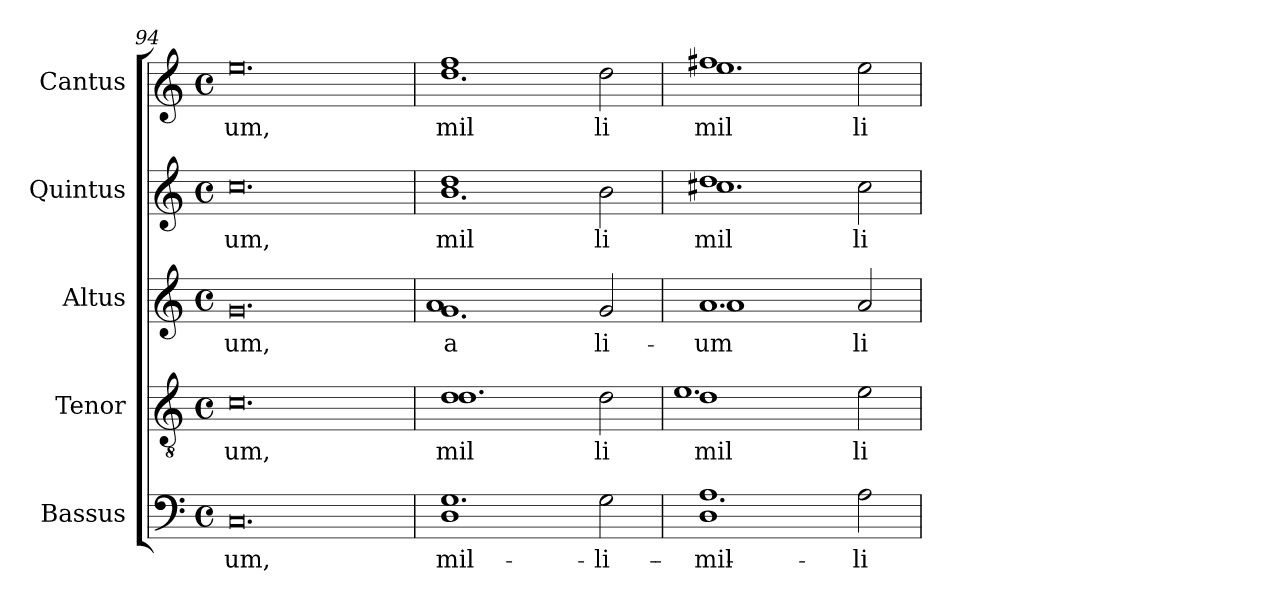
**kern	**text	**kern	**text	**kern	**text	**kern	**text	**kern	**text
*part5	*part5	*part4	*part4	*part3	*part3	*part2	*part2	*part1	*part1
*staff5	*staff5	*staff4	*staff4	*staff3	*staff3	*staff2	*staff2	*staff1	*staff1
*I"Bassus	*	*I"Tenor	*	*I"Altus	*	*I"Quintus	*	*I"Cantus	*
*clefF4	*	*clefGv2	*	*clefG2	*	*clefG2	*	*clefG2	*
*M4/4	*	*M4/4	*	*M4/4	*	*M4/4	*	*M4/4	*
*met(c)	*	*met(c)	*	*met(c)	*	*met(c)	*	*met(c)	*
=94	=94	=94	=94	=94	=94	=94	=94	=94	=94
!	!LO:LY:b:cj	!	!LO:LY:b:cj	!	!LO:LY:b:cj	!	!LO:LY:b:cj	!	!LO:LY:b:cj
0.C	-um,	0.c	um,	0.g	-um,	0.cc	um,	0.ee	um,
=95	=95	=95	=95	=95	=95	=95	=95	=95	=95
!	!LO:LY:b:cj	!	!	!	!	!	!	!	!
*^	*	*	*	*	*	*	*	*	*
!	!	!LO:LY:b:cj	!	!LO:LY:b:cj	!	!	!	!	!	!
*	*	*	*^	*	*	*	*	*	*	*
!	!	!	!	!	!LO:LY:b:cj	!	!LO:LY:b:cj	!	!	!	!
*	*	*	*	*	*	*^	*	*	*	*	*
!	!	!	!	!	!	!	!	!LO:LY:b:cj	!	!LO:LY:b:cj	!	!
*	*	*	*	*	*	*	*	*	*^	*	*	*
!	!	!	!	!	!	!	!	!	!	!	!LO:LY:b:cj	!	!LO:LY:b:cj
*	*	*	*	*	*	*	*	*	*	*	*	*^	*
!	!	!	!	!	!	!	!	!	!	!	!	!	!	!LO:LY:b:cj
1D	1.G	mil-	1d	1.d	mil	1.g	1a	-a	1dd	1.b	mil	1ff	1.dd	mil
1ryy	.	.	1ryy	.	.	.	1ryy	.	1ryy	.	.	1ryy	.	.
!	!	!LO:LY:b:cj	!	!	!LO:LY:b:cj	!	!	!LO:LY:b:cj	!	!	!LO:LY:b:cj	!	!	!LO:LY:b:cj
.	2G\	-li-	.	2d\	li	2g/	.	-li-	.	2b\	li	.	2dd\	li
=96	=96	=96	=96	=96	=96	=96	=96	=96	=96	=96	=96	=96	=96	=96
!	!	!LO:LY:b:cj	!	!	!	!	!	!	!	!	!	!	!	!
!	!	!LO:LY:b:cj	!	!	!LO:LY:b:cj	!	!	!	!	!	!	!	!	!
!	!	!	!	!	!LO:LY:b:cj	!	!	!LO:LY:b:cj	!	!	!	!	!	!
!	!	!	!	!	!	!	!	!LO:LY:b:cj	!	!	!LO:LY:b:cj	!	!	!
!	!	!	!	!	!	!	!	!	!	!	!LO:LY:b:cj	!	!	!LO:LY:b:cj
!	!	!	!	!	!	!	!	!	!	!	!	!	!	!LO:LY:b:cj
1D	1.A	mil-	1d	1.e	mil	1.a	1a	-um	1dd	1.cc#X	mil	1ff#X	1.ee	mil
1ryy	.	.	1ryy	.	.	.	1ryy	.	1ryy	.	.	1ryy	.	.
!	!	!LO:LY:b:cj	!	!	!LO:LY:b:cj	!	!	!LO:LY:b:cj	!	!	!LO:LY:b:cj	!	!	!LO:LY:b:cj
.	2A\	-li-	.	2e\	li	2a/	.	-li-	.	2cc#\	li	.	2ee\	li
*v	*v	*	*	*	*	*v	*v	*	*v	*v	*	*v	*v	*
*	*	*v	*v	*	*	*	*	*	*	*
=	=	=	=	=	=	=	=	=	=
*-	*-	*-	*-	*-	*-	*-	*-	*-	*-
